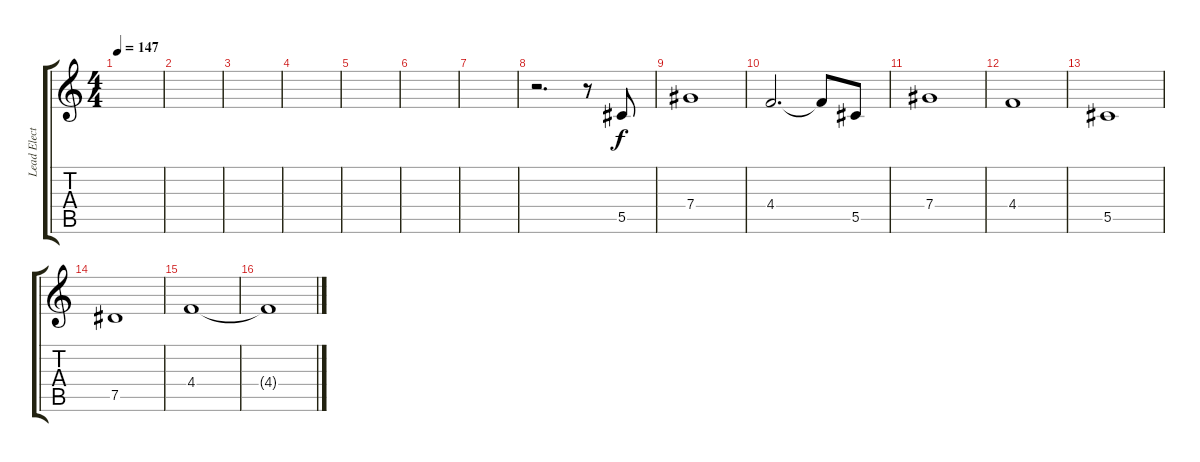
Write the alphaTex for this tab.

\track ("Lead Elect" "Lead Elect") {instrument distortionguitar}
\staff {score tabs}
\tuning (Eb4 Bb3 Gb3 Db3 Ab2 Eb2) {hide}
\ts (4 4)
\tempo 147
\clef g2
\ks c
|
|
|
|
|
|
|
r.2{d} r.8 5.5.8 |
7.4.1 |
4.4.2{d} 4.4{t}.8 5.5.8 |
7.4.1 |
4.4.1 |
5.5.1 |
7.5.1 |
4.4.1 |
4.4{t}.1
